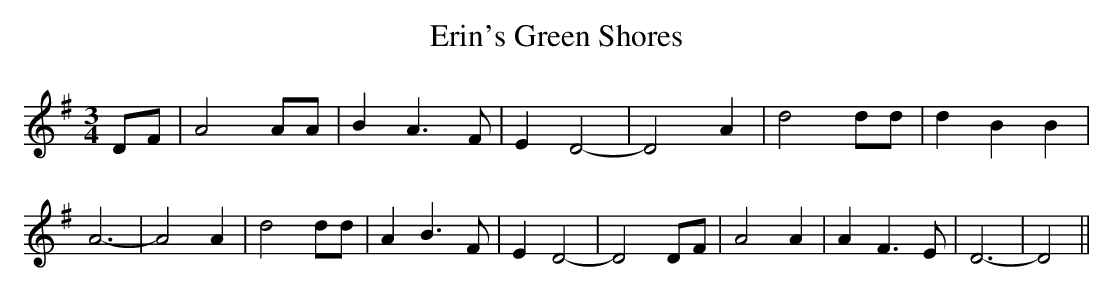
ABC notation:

X:1
T:Erin's Green Shores
M:3/4
L:1/4
K:G
 D/2F/2| A2 A/2A/2| B A3/2 F/2| E D2-| D2 A| d2 d/2d/2| d B B| A3-|\
 A2 A| d2 d/2d/2| A B3/2 F/2| E D2-| D2 D/2F/2| A2 A| A F3/2 E/2| D3-|\
 D2||
